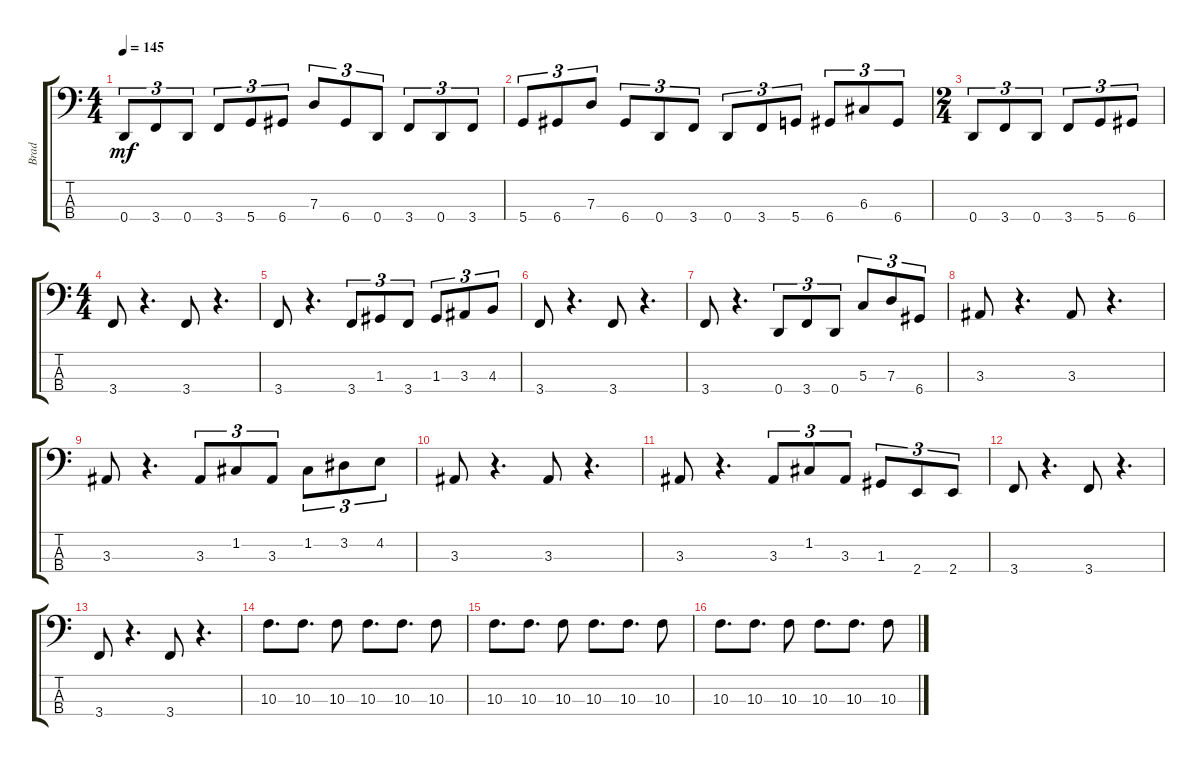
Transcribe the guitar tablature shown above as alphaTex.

\track ("Brad" "Brad") {instrument electricbassfinger}
\staff {score tabs}
\tuning (F2 C2 G1 D1) {hide}
\ts (4 4)
\tempo 145
\clef f4
\ks c
0.4.8{tu (3 2) dy mf} 3.4.8{tu (3 2)} 0.4.8{tu (3 2)} 3.4.8{tu (3 2)} 5.4.8{tu (3 2)} 6.4.8{tu (3 2)} 7.3.8{tu (3 2)} 6.4.8{tu (3 2)} 0.4.8{tu (3 2)} 3.4.8{tu (3 2)} 0.4.8{tu (3 2)} 3.4.8{tu (3 2)} |
5.4.8{tu (3 2)} 6.4.8{tu (3 2)} 7.3.8{tu (3 2)} 6.4.8{tu (3 2)} 0.4.8{tu (3 2)} 3.4.8{tu (3 2)} 0.4.8{tu (3 2)} 3.4.8{tu (3 2)} 5.4.8{tu (3 2)} 6.4.8{tu (3 2)} 6.3.8{tu (3 2)} 6.4.8{tu (3 2)} |
\ts (2 4)
0.4.8{tu (3 2)} 3.4.8{tu (3 2)} 0.4.8{tu (3 2)} 3.4.8{tu (3 2)} 5.4.8{tu (3 2)} 6.4.8{tu (3 2)} |
\ts (4 4)
3.4.8 r.4{d} 3.4.8 r.4{d} |
3.4.8 r.4{d} 3.4.8{tu (3 2)} 1.3.8{tu (3 2)} 3.4.8{tu (3 2)} 1.3.8{tu (3 2)} 3.3.8{tu (3 2)} 4.3.8{tu (3 2)} |
3.4.8 r.4{d} 3.4.8 r.4{d} |
3.4.8 r.4{d} 0.4.8{tu (3 2)} 3.4.8{tu (3 2)} 0.4.8{tu (3 2)} 5.3.8{tu (3 2)} 7.3.8{tu (3 2)} 6.4.8{tu (3 2)} |
3.3.8 r.4{d} 3.3.8 r.4{d} |
3.3.8 r.4{d} 3.3.8{tu (3 2)} 1.2.8{tu (3 2)} 3.3.8{tu (3 2)} 1.2.8{tu (3 2)} 3.2.8{tu (3 2)} 4.2.8{tu (3 2)} |
3.3.8 r.4{d} 3.3.8 r.4{d} |
3.3.8 r.4{d} 3.3.8{tu (3 2)} 1.2.8{tu (3 2)} 3.3.8{tu (3 2)} 1.3.8{tu (3 2)} 2.4.8{tu (3 2)} 2.4.8{tu (3 2)} |
3.4.8 r.4{d} 3.4.8 r.4{d} |
3.4.8 r.4{d} 3.4.8 r.4{d} |
10.3.8{d} 10.3.8{d} 10.3.8 10.3.8{d} 10.3.8{d} 10.3.8 |
10.3.8{d} 10.3.8{d} 10.3.8 10.3.8{d} 10.3.8{d} 10.3.8 |
10.3.8{d} 10.3.8{d} 10.3.8 10.3.8{d} 10.3.8{d} 10.3.8
